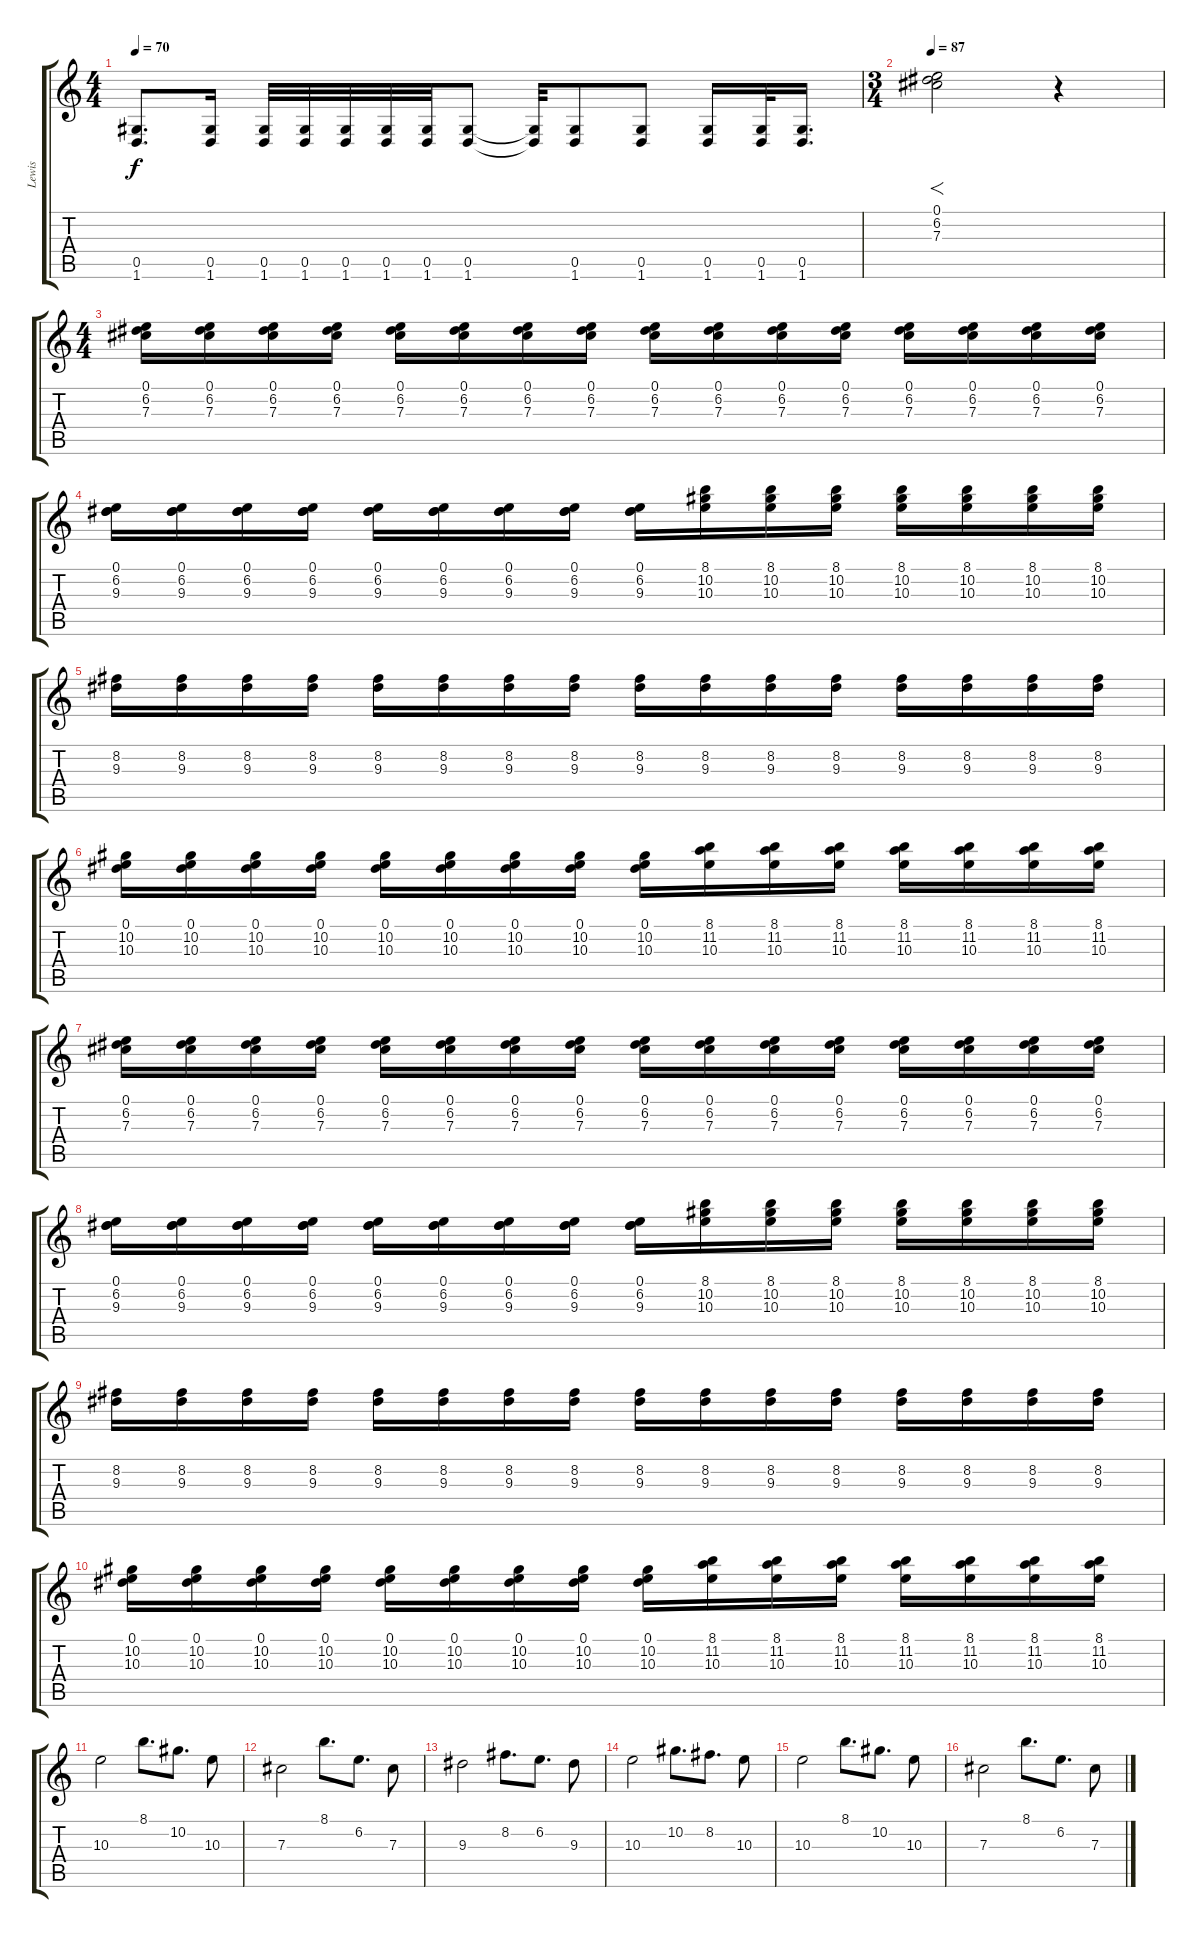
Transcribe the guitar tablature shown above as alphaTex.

\track ("Lewis" "Lewis") {instrument distortionguitar}
\staff {score tabs}
\tuning (Eb4 Bb3 Gb3 Db3 Ab2 Db2) {hide}
\ts (4 4)
\tempo 70
\clef g2
\ks c
(0.5 1.6).8{d dy f} (0.5 1.6).16 (0.5 1.6).32 (0.5 1.6).32 (0.5 1.6).32 (0.5 1.6).32 (0.5 1.6).32 (0.5 1.6).8 (0.5{t} 1.6{t}).32 (0.5 1.6).8 (0.5 1.6).8 (0.5 1.6).16 (0.5 1.6).32 (0.5 1.6).16{d} |
\ts (3 4)
\tempo 87
(0.1 6.2 7.3).2{f} r.4 |
\ts (4 4)
(0.1 6.2 7.3).16 (0.1 6.2 7.3).16 (0.1 6.2 7.3).16 (0.1 6.2 7.3).16 (0.1 6.2 7.3).16 (0.1 6.2 7.3).16 (0.1 6.2 7.3).16 (0.1 6.2 7.3).16 (0.1 6.2 7.3).16 (0.1 6.2 7.3).16 (0.1 6.2 7.3).16 (0.1 6.2 7.3).16 (0.1 6.2 7.3).16 (0.1 6.2 7.3).16 (0.1 6.2 7.3).16 (0.1 6.2 7.3).16 |
(0.1 6.2 9.3).16 (0.1 6.2 9.3).16 (0.1 6.2 9.3).16 (0.1 6.2 9.3).16 (0.1 6.2 9.3).16 (0.1 6.2 9.3).16 (0.1 6.2 9.3).16 (0.1 6.2 9.3).16 (0.1 6.2 9.3).16 (8.1 10.2 10.3).16 (8.1 10.2 10.3).16 (8.1 10.2 10.3).16 (8.1 10.2 10.3).16 (8.1 10.2 10.3).16 (8.1 10.2 10.3).16 (8.1 10.2 10.3).16 |
(8.2 9.3).16 (8.2 9.3).16 (8.2 9.3).16 (8.2 9.3).16 (8.2 9.3).16 (8.2 9.3).16 (8.2 9.3).16 (8.2 9.3).16 (8.2 9.3).16 (8.2 9.3).16 (8.2 9.3).16 (8.2 9.3).16 (8.2 9.3).16 (8.2 9.3).16 (8.2 9.3).16 (8.2 9.3).16 |
(0.1 10.2 10.3).16 (0.1 10.2 10.3).16 (0.1 10.2 10.3).16 (0.1 10.2 10.3).16 (0.1 10.2 10.3).16 (0.1 10.2 10.3).16 (0.1 10.2 10.3).16 (0.1 10.2 10.3).16 (0.1 10.2 10.3).16 (8.1 11.2 10.3).16 (8.1 11.2 10.3).16 (8.1 11.2 10.3).16 (8.1 11.2 10.3).16 (8.1 11.2 10.3).16 (8.1 11.2 10.3).16 (8.1 11.2 10.3).16 |
(0.1 6.2 7.3).16 (0.1 6.2 7.3).16 (0.1 6.2 7.3).16 (0.1 6.2 7.3).16 (0.1 6.2 7.3).16 (0.1 6.2 7.3).16 (0.1 6.2 7.3).16 (0.1 6.2 7.3).16 (0.1 6.2 7.3).16 (0.1 6.2 7.3).16 (0.1 6.2 7.3).16 (0.1 6.2 7.3).16 (0.1 6.2 7.3).16 (0.1 6.2 7.3).16 (0.1 6.2 7.3).16 (0.1 6.2 7.3).16 |
(0.1 6.2 9.3).16 (0.1 6.2 9.3).16 (0.1 6.2 9.3).16 (0.1 6.2 9.3).16 (0.1 6.2 9.3).16 (0.1 6.2 9.3).16 (0.1 6.2 9.3).16 (0.1 6.2 9.3).16 (0.1 6.2 9.3).16 (8.1 10.2 10.3).16 (8.1 10.2 10.3).16 (8.1 10.2 10.3).16 (8.1 10.2 10.3).16 (8.1 10.2 10.3).16 (8.1 10.2 10.3).16 (8.1 10.2 10.3).16 |
(8.2 9.3).16 (8.2 9.3).16 (8.2 9.3).16 (8.2 9.3).16 (8.2 9.3).16 (8.2 9.3).16 (8.2 9.3).16 (8.2 9.3).16 (8.2 9.3).16 (8.2 9.3).16 (8.2 9.3).16 (8.2 9.3).16 (8.2 9.3).16 (8.2 9.3).16 (8.2 9.3).16 (8.2 9.3).16 |
(0.1 10.2 10.3).16 (0.1 10.2 10.3).16 (0.1 10.2 10.3).16 (0.1 10.2 10.3).16 (0.1 10.2 10.3).16 (0.1 10.2 10.3).16 (0.1 10.2 10.3).16 (0.1 10.2 10.3).16 (0.1 10.2 10.3).16 (8.1 11.2 10.3).16 (8.1 11.2 10.3).16 (8.1 11.2 10.3).16 (8.1 11.2 10.3).16 (8.1 11.2 10.3).16 (8.1 11.2 10.3).16 (8.1 11.2 10.3).16 |
10.3.2 8.1.8{d} 10.2.8{d} 10.3.8 |
7.3.2 8.1.8{d} 6.2.8{d} 7.3.8 |
9.3.2 8.2.8{d} 6.2.8{d} 9.3.8 |
10.3.2 10.2.8{d} 8.2.8{d} 10.3.8 |
10.3.2 8.1.8{d} 10.2.8{d} 10.3.8 |
7.3.2 8.1.8{d} 6.2.8{d} 7.3.8
